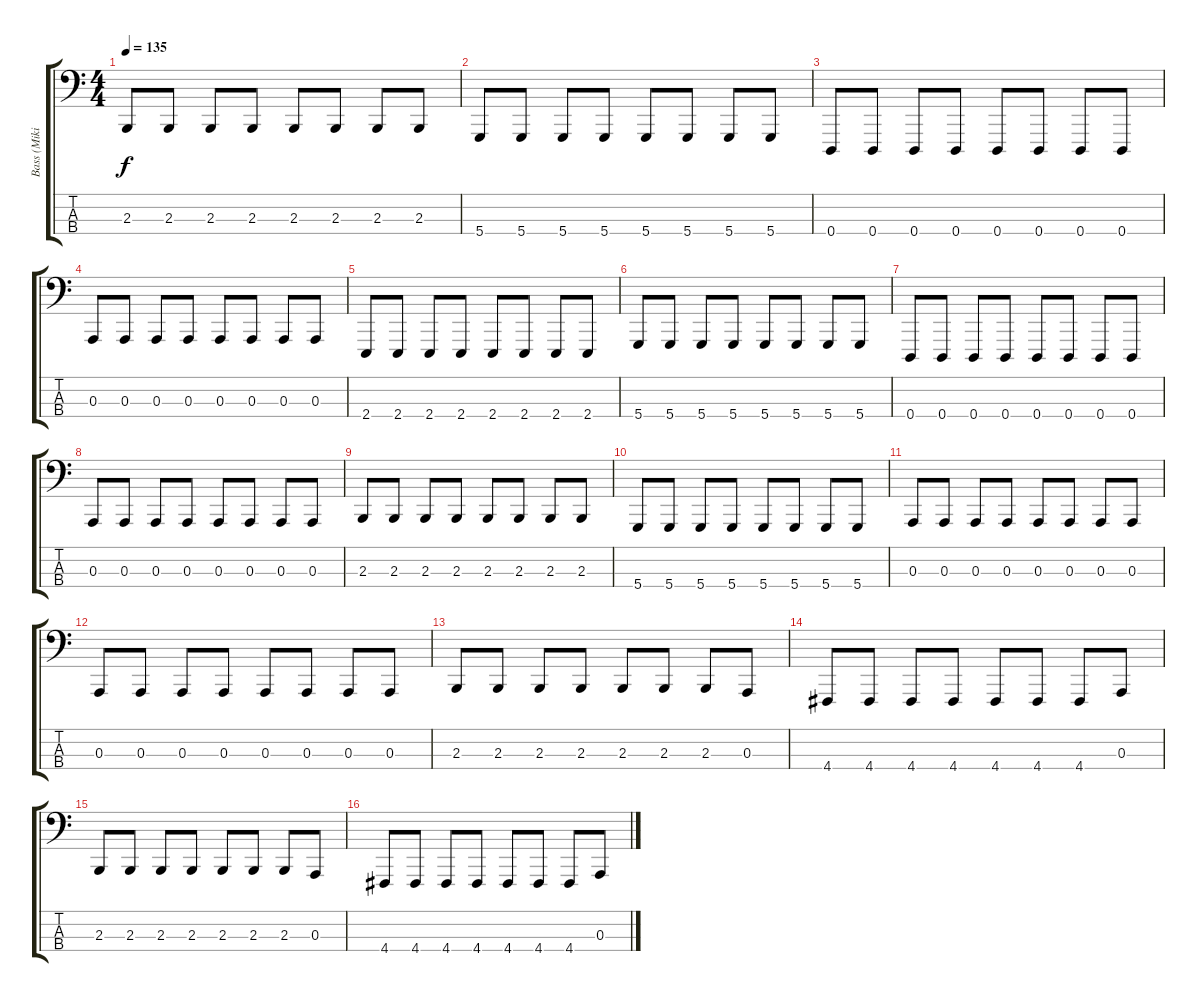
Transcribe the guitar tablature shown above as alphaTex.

\track ("Bass (Miki)" "Bass (Miki") {instrument synthbrass1}
\staff {score tabs}
\tuning (G2 D2 A1 D1) {hide}
\ts (4 4)
\tempo 135
\clef f4
\ks c
2.3.8{dy f} 2.3.8 2.3.8 2.3.8 2.3.8 2.3.8 2.3.8 2.3.8 |
5.4.8 5.4.8 5.4.8 5.4.8 5.4.8 5.4.8 5.4.8 5.4.8 |
0.4.8 0.4.8 0.4.8 0.4.8 0.4.8 0.4.8 0.4.8 0.4.8 |
0.3.8 0.3.8 0.3.8 0.3.8 0.3.8 0.3.8 0.3.8 0.3.8 |
2.4.8 2.4.8 2.4.8 2.4.8 2.4.8 2.4.8 2.4.8 2.4.8 |
5.4.8 5.4.8 5.4.8 5.4.8 5.4.8 5.4.8 5.4.8 5.4.8 |
0.4.8 0.4.8 0.4.8 0.4.8 0.4.8 0.4.8 0.4.8 0.4.8 |
0.3.8 0.3.8 0.3.8 0.3.8 0.3.8 0.3.8 0.3.8 0.3.8 |
2.3.8 2.3.8 2.3.8 2.3.8 2.3.8 2.3.8 2.3.8 2.3.8 |
5.4.8 5.4.8 5.4.8 5.4.8 5.4.8 5.4.8 5.4.8 5.4.8 |
0.3.8 0.3.8 0.3.8 0.3.8 0.3.8 0.3.8 0.3.8 0.3.8 |
0.3.8 0.3.8 0.3.8 0.3.8 0.3.8 0.3.8 0.3.8 0.3.8 |
2.3.8{volume 10} 2.3.8 2.3.8 2.3.8 2.3.8 2.3.8 2.3.8 0.3.8 |
4.4.8 4.4.8 4.4.8 4.4.8 4.4.8 4.4.8 4.4.8 0.3.8 |
2.3.8 2.3.8 2.3.8 2.3.8 2.3.8 2.3.8 2.3.8 0.3.8 |
4.4.8 4.4.8 4.4.8 4.4.8 4.4.8 4.4.8 4.4.8 0.3.8
